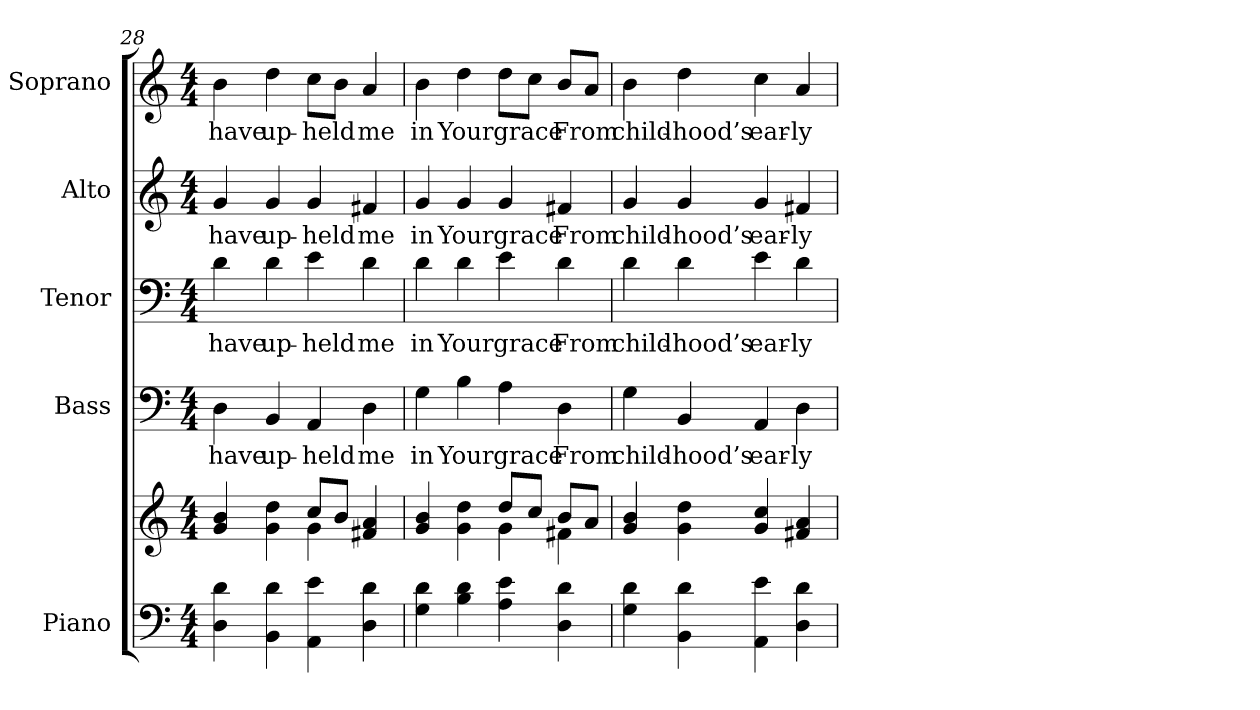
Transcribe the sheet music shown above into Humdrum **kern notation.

**kern	**kern	**kern	**text	**kern	**text	**kern	**text	**kern	**text
*part5	*part5	*part4	*part4	*part3	*part3	*part2	*part2	*part1	*part1
*staff6	*staff5	*staff4	*staff4	*staff3	*staff3	*staff2	*staff2	*staff1	*staff1
*I"Piano	*	*I"Bass	*	*I"Tenor	*	*I"Alto	*	*I"Soprano	*
*I'Pno.	*	*I'B.	*	*I'T.	*	*I'A.	*	*I'S.	*
*clefF4	*clefG2	*clefF4	*	*clefF4	*	*clefG2	*	*clefG2	*
*k[]	*k[]	*k[]	*	*k[]	*	*k[]	*	*k[]	*
*C:	*C:	*C:	*	*C:	*	*C:	*	*C:	*
*M4/4	*M4/4	*M4/4	*	*M4/4	*	*M4/4	*	*M4/4	*
=28	=28	=28	=28	=28	=28	=28	=28	=28	=28
*	*^	*	*	*	*	*	*	*	*
!	!	!	!	!LO:LY:b:color=#000000	!	!	!	!	!	!
!	!	!	!	!	!	!LO:LY:b:color=#000000	!	!	!	!
!	!	!	!	!	!	!	!	!LO:LY:b:color=#000000	!	!
!	!	!	!	!	!	!	!	!	!	!LO:LY:b:color=#000000
4Di\ 4di	4gi/ 4bi	2ryy	4Di\	have	4di\	have	4gi/	have	4bi\	have
!	!	!	!	!LO:LY:b:color=#000000	!	!	!	!	!	!
!	!	!	!	!	!	!LO:LY:b:color=#000000	!	!	!	!
!	!	!	!	!	!	!	!	!LO:LY:b:color=#000000	!	!
!	!	!	!	!	!	!	!	!	!	!LO:LY:b:color=#000000
4BBi\ 4di	4gi\ 4ddi	.	4BBi/	up-	4di\	up-	4gi/	up-	4ddi\	up-
!	!	!	!	!LO:LY:b:color=#000000	!	!	!	!	!	!
!	!	!	!	!	!	!LO:LY:b:color=#000000	!	!	!	!
!	!	!	!	!	!	!	!	!LO:LY:b:color=#000000	!	!
!	!	!	!	!	!	!	!	!	!	!LO:LY:b:color=#000000
4AAi\ 4ei	8cci/L	4gi\	4AAi/	-held	4ei\	-held	4gi/	-held	8cci\L	-held
.	8bi/J	.	.	.	.	.	.	.	8bi\J	.
!	!	!	!	!LO:LY:b:color=#000000	!	!	!	!	!	!
!	!	!	!	!	!	!LO:LY:b:color=#000000	!	!	!	!
!	!	!	!	!	!	!	!	!LO:LY:b:color=#000000	!	!
!	!	!	!	!	!	!	!	!	!	!LO:LY:b:color=#000000
4Di\ 4di	4f#Xi/ 4ai	4ryy	4Di\	me	4di\	me	4f#Xi/	me	4ai/	me
=29	=29	=29	=29	=29	=29	=29	=29	=29	=29	=29
!	!	!	!	!LO:LY:b:color=#000000	!	!	!	!	!	!
!	!	!	!	!	!	!LO:LY:b:color=#000000	!	!	!	!
!	!	!	!	!	!	!	!	!LO:LY:b:color=#000000	!	!
!	!	!	!	!	!	!	!	!	!	!LO:LY:b:color=#000000
4Gi\ 4di	4gi/ 4bi	2ryy	4Gi\	in	4di\	in	4gi/	in	4bi\	in
!	!	!	!	!LO:LY:b:color=#000000	!	!	!	!	!	!
!	!	!	!	!	!	!LO:LY:b:color=#000000	!	!	!	!
!	!	!	!	!	!	!	!	!LO:LY:b:color=#000000	!	!
!	!	!	!	!	!	!	!	!	!	!LO:LY:b:color=#000000
4Bi\ 4di	4gi\ 4ddi	.	4Bi\	Your	4di\	Your	4gi/	Your	4ddi\	Your
!	!	!	!	!LO:LY:b:color=#000000	!	!	!	!	!	!
!	!	!	!	!	!	!LO:LY:b:color=#000000	!	!	!	!
!	!	!	!	!	!	!	!	!LO:LY:b:color=#000000	!	!
!	!	!	!	!	!	!	!	!	!	!LO:LY:b:color=#000000
4Ai\ 4ei	8ddi/L	4gi\	4Ai\	grace	4ei\	grace	4gi/	grace	8ddi\L	grace
.	8cci/J	.	.	.	.	.	.	.	8cci\J	.
!	!	!	!	!LO:LY:b:color=#000000	!	!	!	!	!	!
!	!	!	!	!	!	!LO:LY:b:color=#000000	!	!	!	!
!	!	!	!	!	!	!	!	!LO:LY:b:color=#000000	!	!
!	!	!	!	!	!	!	!	!	!	!LO:LY:b:color=#000000
4Di\ 4di	8bi/L	4f#Xi\	4Di\	From	4di\	From	4f#Xi/	From	8bi/L	From
.	8ai/J	.	.	.	.	.	.	.	8ai/J	.
*	*v	*v	*	*	*	*	*	*	*	*
!!LO:PB:g=z
=30	=30	=30	=30	=30	=30	=30	=30	=30	=30
!	!	!	!LO:LY:b:color=#000000	!	!	!	!	!	!
!	!	!	!	!	!LO:LY:b:color=#000000	!	!	!	!
!	!	!	!	!	!	!	!LO:LY:b:color=#000000	!	!
!	!	!	!	!	!	!	!	!	!LO:LY:b:color=#000000
4Gi\ 4di	4gi/ 4bi	4Gi\	child-	4di\	child-	4gi/	child-	4bi\	child-
!	!	!	!LO:LY:b:color=#000000	!	!	!	!	!	!
!	!	!	!	!	!LO:LY:b:color=#000000	!	!	!	!
!	!	!	!	!	!	!	!LO:LY:b:color=#000000	!	!
!	!	!	!	!	!	!	!	!	!LO:LY:b:color=#000000
4BBi\ 4di	4gi\ 4ddi	4BBi/	-hood’s	4di\	-hood’s	4gi/	-hood’s	4ddi\	-hood’s
!	!	!	!LO:LY:b:color=#000000	!	!	!	!	!	!
!	!	!	!	!	!LO:LY:b:color=#000000	!	!	!	!
!	!	!	!	!	!	!	!LO:LY:b:color=#000000	!	!
!	!	!	!	!	!	!	!	!	!LO:LY:b:color=#000000
4AAi\ 4ei	4gi/ 4cci	4AAi/	ear-	4ei\	ear-	4gi/	ear-	4cci\	ear-
!	!	!	!LO:LY:b:color=#000000	!	!	!	!	!	!
!	!	!	!	!	!LO:LY:b:color=#000000	!	!	!	!
!	!	!	!	!	!	!	!LO:LY:b:color=#000000	!	!
!	!	!	!	!	!	!	!	!	!LO:LY:b:color=#000000
4Di\ 4di	4f#Xi/ 4ai	4Di\	-ly	4di\	-ly	4f#Xi/	-ly	4ai/	-ly
=	=	=	=	=	=	=	=	=	=
*-	*-	*-	*-	*-	*-	*-	*-	*-	*-
